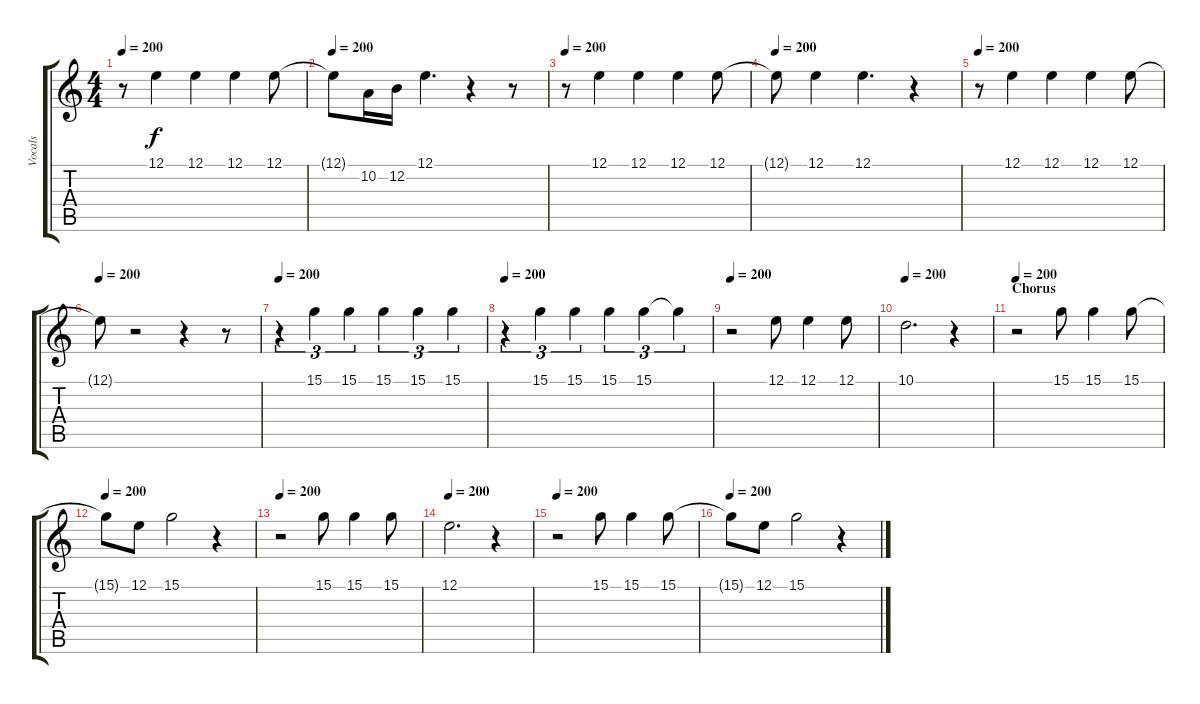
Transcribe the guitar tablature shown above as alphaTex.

\track ("Vocals" "Vocals") {instrument lead1square}
\staff {score tabs}
\tuning (E4 B3 G3 D3 A2 E2) {hide}
\ts (4 4)
\tempo 200
\clef g2
\ks c
r.8{dy f} 12.1.4 12.1.4 12.1.4 12.1.8 |
\tempo 200
12.1{t}.8 10.2.16 12.2.16 12.1.4{d} r.4 r.8 |
\tempo 200
r.8 12.1.4 12.1.4 12.1.4 12.1.8 |
\tempo 200
12.1{t}.8 12.1.4 12.1.4{d} r.4 |
\tempo 200
r.8 12.1.4 12.1.4 12.1.4 12.1.8 |
\tempo 200
12.1{t}.8 r.2 r.4 r.8 |
\tempo 200
r.4{tu (3 2)} 15.1.4{tu (3 2)} 15.1.4{tu (3 2)} 15.1.4{tu (3 2)} 15.1.4{tu (3 2)} 15.1.4{tu (3 2)} |
\tempo 200
r.4{tu (3 2)} 15.1.4{tu (3 2)} 15.1.4{tu (3 2)} 15.1.4{tu (3 2)} 15.1.4{tu (3 2)} 15.1{t}.4{tu (3 2)} |
\tempo 200
r.2 12.1.8 12.1.4 12.1.8 |
\tempo 200
10.1.2{d} r.4 |
\section ("" "Chorus")
\tempo 200
r.2 15.1.8 15.1.4 15.1.8 |
\tempo 200
15.1{t}.8 12.1.8 15.1.2 r.4 |
\tempo 200
r.2 15.1.8 15.1.4 15.1.8 |
\tempo 200
12.1.2{d} r.4 |
\tempo 200
r.2 15.1.8 15.1.4 15.1.8 |
\tempo 200
15.1{t}.8 12.1.8 15.1.2 r.4
